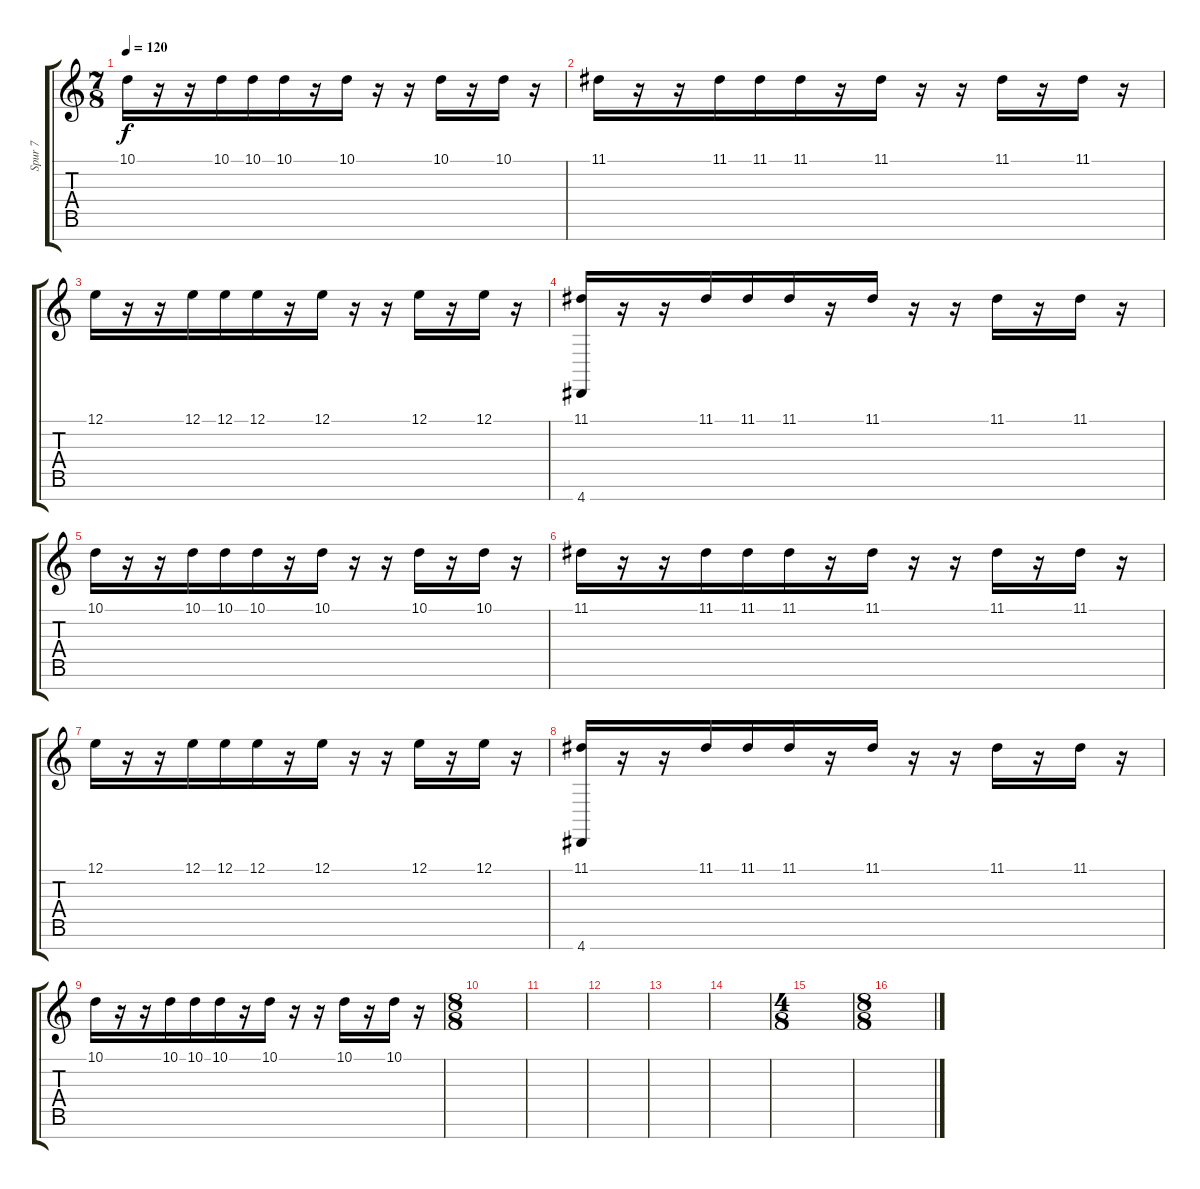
\track ("Spur 7" "Spur 7") {instrument percussiveorgan}
\staff {score tabs}
\tuning (E4 B3 G3 D3 A2 E2 B1) {hide}
\ts (7 8)
\tempo 120
\clef g2
\ks c
10.1.16{dy f volume 8} r.16 r.16 10.1.16 10.1.16 10.1.16 r.16 10.1.16 r.16 r.16 10.1.16 r.16 10.1.16 r.16 |
11.1.16{volume 8} r.16 r.16 11.1.16 11.1.16 11.1.16 r.16 11.1.16 r.16 r.16 11.1.16 r.16 11.1.16 r.16 |
12.1.16{volume 8} r.16 r.16 12.1.16 12.1.16 12.1.16 r.16 12.1.16 r.16 r.16 12.1.16 r.16 12.1.16 r.16 |
(11.1 4.7).16{volume 8} r.16 r.16 11.1.16 11.1.16 11.1.16 r.16 11.1.16 r.16 r.16 11.1.16 r.16 11.1.16 r.16 |
10.1.16{volume 8} r.16 r.16 10.1.16 10.1.16 10.1.16 r.16 10.1.16 r.16 r.16 10.1.16 r.16 10.1.16 r.16 |
11.1.16{volume 8} r.16 r.16 11.1.16 11.1.16 11.1.16 r.16 11.1.16 r.16 r.16 11.1.16 r.16 11.1.16 r.16 |
12.1.16{volume 8} r.16 r.16 12.1.16 12.1.16 12.1.16 r.16 12.1.16 r.16 r.16 12.1.16 r.16 12.1.16 r.16 |
(11.1 4.7).16{volume 8} r.16 r.16 11.1.16 11.1.16 11.1.16 r.16 11.1.16 r.16 r.16 11.1.16 r.16 11.1.16 r.16 |
10.1.16{volume 8} r.16 r.16 10.1.16 10.1.16 10.1.16 r.16 10.1.16 r.16 r.16 10.1.16 r.16 10.1.16 r.16 |
\ts (8 8)
|
|
|
|
|
\ts (4 8)
|
\ts (8 8)
